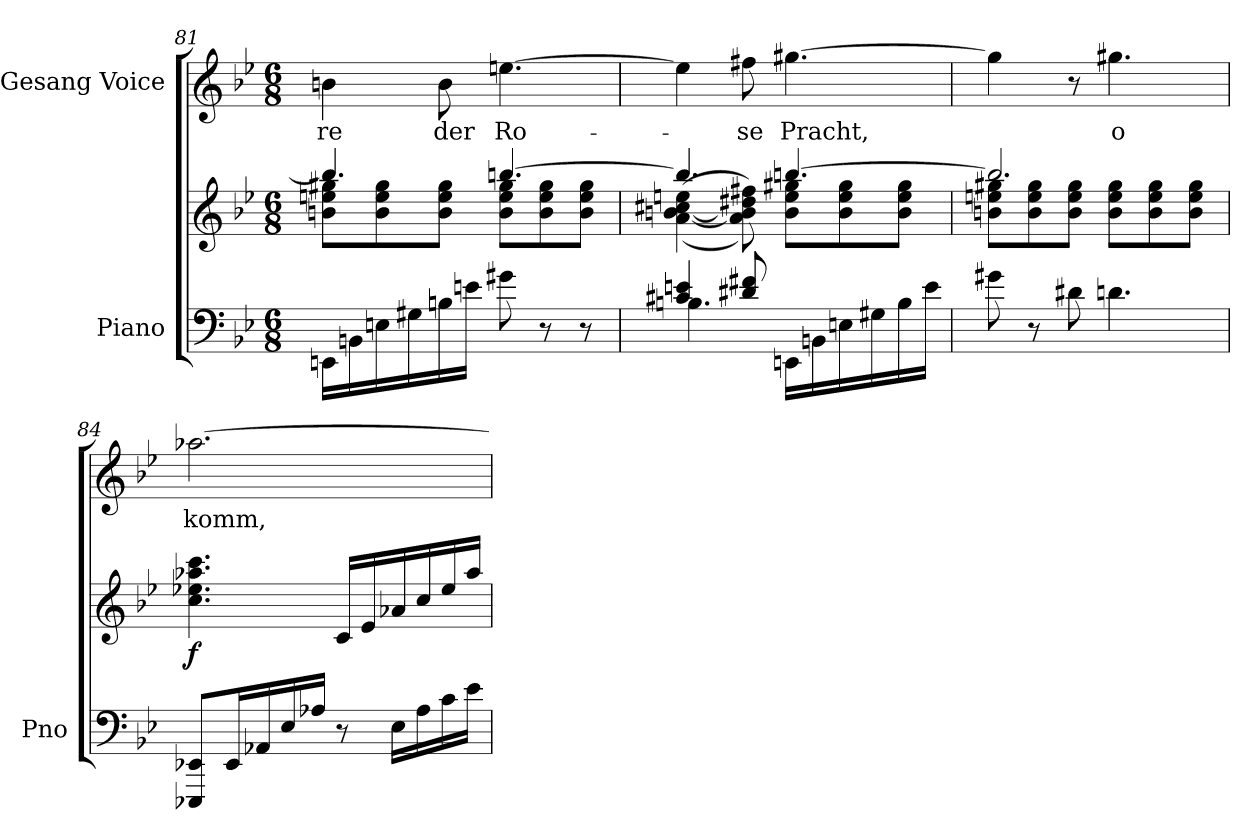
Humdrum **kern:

**kern	**kern	**dynam	**kern	**text
*part2	*part2	*part2	*part1	*part1
*staff3	*staff2	*staff2/3	*staff1	*staff1
*I"Piano	*	*	*I"Gesang Voice	*
*I'Pno	*	*	*	*
!!LO:LB:g=z
*clefF4	*clefG2	*	*clefG2	*
*k[b-e-]	*k[b-e-]	*	*k[b-e-]	*
*M6/8	*M6/8	*	*M6/8	*
=81	=81	=81	=81	=81
*	*^	*	*	*
!	!	!	!	!	!LO:LY:b
16EEn\LL	4.bbn/]	8bn\ 8een\ 8gg#X\L	.	4bn\	-re
16BBn\	.	.	.	.	.
16En\	.	8b\ 8ee\ 8gg#\	.	.	.
16G#X\	.	.	.	.	.
!	!	!	!	!	!LO:LY:b
16Bn\	.	8b\ 8ee\ 8gg#\J	.	8b\	der
16en\JJ	.	.	.	.	.
!	!	!	!	!	!LO:LY:b
8g#X\	[4.bb/	8b\ 8ee\ 8gg#\L	.	[4.een\	Ro-
8r	.	8b\ 8ee\ 8gg#\	.	.	.
8r	.	8b\ 8ee\ 8gg#\J	.	.	.
=82	=82	=82	=82	=82	=82
*^	*	*	*	*	*
4c#X/ 4en/	4.Bn\	4.bb/]	(>(>[4a\ [4bn\ 4cc#X\ 4een\	.	4ee\]	.
!	!	!	!	!	!	!LO:LY:b
8d#X/ 8f#X/	.	.	8a\] 8b\] 8dd#X\ 8ff#X\))	.	8ff#X\	-se
!	!	!	!	!	!	!LO:LY:b
16EEn\LL	4.ryy	[4.bbn/	8b\ 8ee\ 8gg#X\L	.	[4.gg#X\	Pracht,
16BBn\	.	.	.	.	.	.
16En\	.	.	8b\ 8ee\ 8gg#\	.	.	.
16G#X\	.	.	.	.	.	.
16B\	.	.	8b\ 8ee\ 8gg#\J	.	.	.
16e\JJ	.	.	.	.	.	.
*v	*v	*	*	*	*	*
=83	=83	=83	=83	=83	=83
8g#X\	2.bb/]	8bn\ 8een\ 8gg#X\L	.	4gg#\]	.
8r	.	8b\ 8ee\ 8gg#\	.	.	.
8d#X\	.	8b\ 8ee\ 8gg#\J	.	8r	.
!	!	!	!	!	!LO:LY:b
4.dn\	.	8b\ 8ee\ 8gg#\L	.	4.gg#X\	o
.	.	8b\ 8ee\ 8gg#\	.	.	.
.	.	8b\ 8ee\ 8gg#\J	.	.	.
!!LO:LB:g=z
=84	=84	=84	=84	=84	=84
!	!	!	!LO:DY:b	!	!LO:LY:b
*	*v	*v	*	*	*
8EEE-X/ 8EE-X/L	4.cc\ 4.ee-X\ 4.aa-X\ 4.ccc\	f	[2.aa-X\	komm,
16EE-/L	.	.	.	.
16AA-X/	.	.	.	.
16E-/	.	.	.	.
16A-X/JJ	.	.	.	.
8r	16c/LL	.	.	.
.	16e-/	.	.	.
16E-\LL	16a-X/	.	.	.
16A-\	16cc/	.	.	.
16c\	16ee-/	.	.	.
16e-\JJ	16aa-/JJ	.	.	.
=	=	=	=	=
*-	*-	*-	*-	*-
